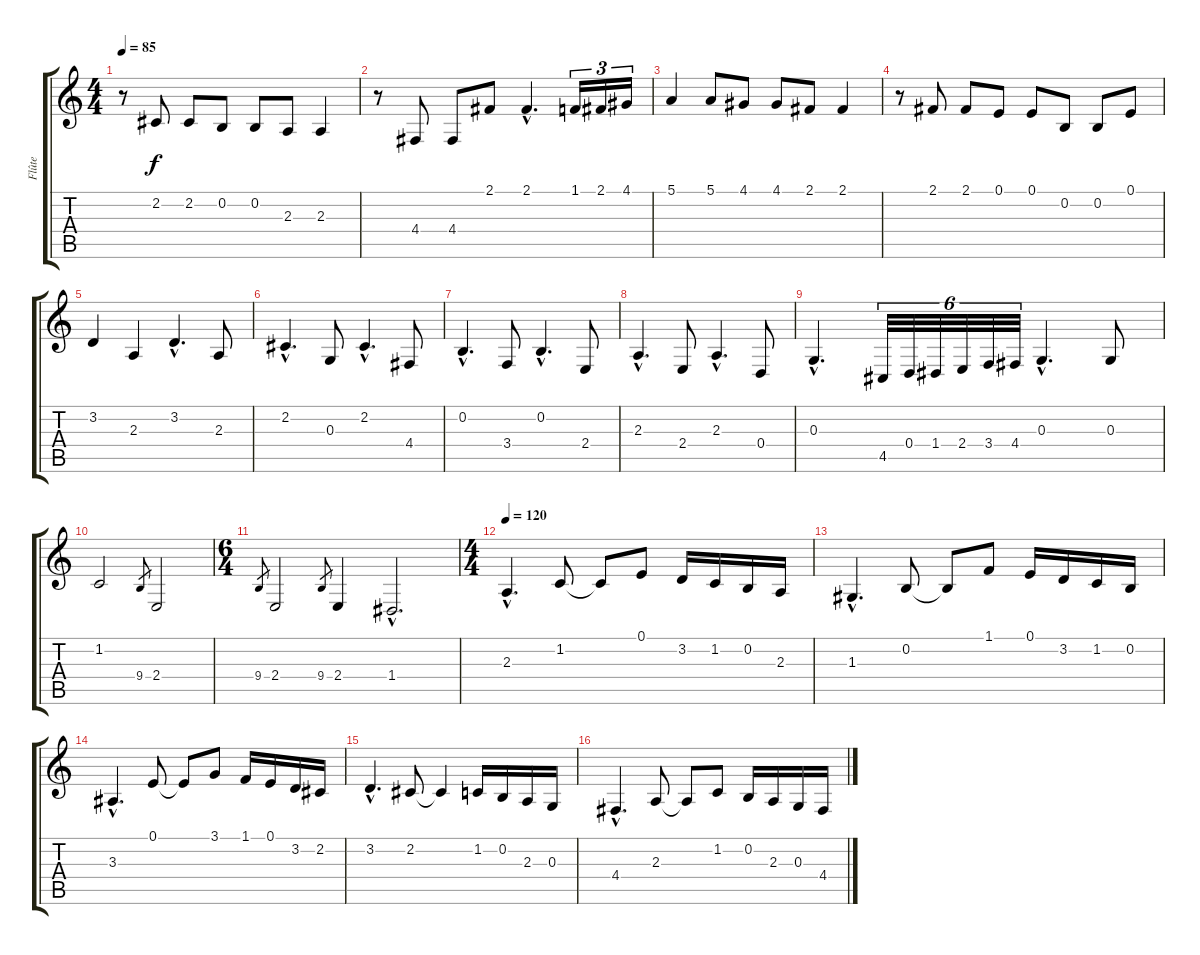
\track ("Flûte" "Flûte") {instrument flute}
\staff {score tabs}
\tuning (E4 B3 G3 D3 A2 E2) {hide}
\ts (4 4)
\tempo 85
\clef g2
\ks c
r.8{dy f} 2.2.8 2.2.8 0.2.8 0.2.8 2.3.8 2.3.4 |
r.8 4.4.8 4.4.8 2.1.8 2.1{hac}.4{d} 1.1.16{tu (3 2)} 2.1.16{tu (3 2)} 4.1.16{tu (3 2)} |
5.1.4 5.1.8 4.1.8 4.1.8 2.1.8 2.1.4 |
r.8 2.1.8 2.1.8 0.1.8 0.1.8 0.2.8 0.2.8 0.1.8 |
3.2.4 2.3.4 3.2{hac}.4{d} 2.3.8 |
2.2{hac}.4{d} 0.3.8 2.2{hac}.4{d} 4.4.8 |
0.2{hac}.4{d} 3.4.8 0.2{hac}.4{d} 2.4.8 |
2.3{hac}.4{d} 2.4.8 2.3{hac}.4{d} 0.4.8 |
0.3{hac}.4{d} 4.5.32{tu (6 4)} 0.4.32{tu (6 4)} 1.4.32{tu (6 4)} 2.4.32{tu (6 4)} 3.4.32{tu (6 4)} 4.4.32{tu (6 4)} 0.3{hac}.4{d} 0.3.8 |
1.2.2 9.4.8{gr} 2.4.2 |
\ts (6 4)
9.4.8{gr} 2.4.2 9.4.8{gr} 2.4.4 1.4{hac}.2{d} |
\ts (4 4)
\tempo 115
\tempo 120
2.3{hac}.4{d} 1.2.8 1.2{t}.8 0.1.8 3.2.16 1.2.16 0.2.16 2.3.16 |
1.3{hac}.4{d} 0.2.8 0.2{t}.8 1.1.8 0.1.16 3.2.16 1.2.16 0.2.16 |
3.3{hac}.4{d} 0.1.8 0.1{t}.8 3.1.8 1.1.16 0.1.16 3.2.16 2.2.16 |
3.2{hac}.4{d} 2.2.8 2.2{t}.4 1.2.16 0.2.16 2.3.16 0.3.16 |
4.4{hac}.4{d} 2.3.8 2.3{t}.8 1.2.8 0.2.16 2.3.16 0.3.16 4.4.16
